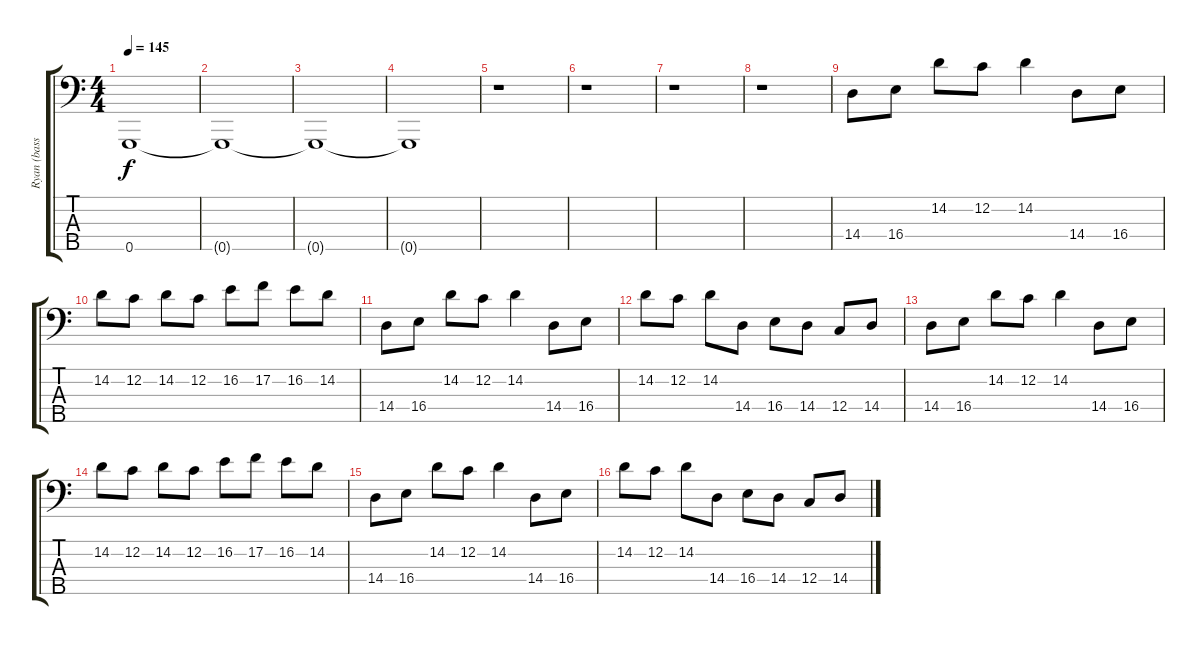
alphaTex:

\track ("Ryan (bass)" "Ryan (bass") {instrument electricbassfinger}
\staff {score tabs}
\tuning (F2 C2 G1 C1 G0) {hide}
\ts (4 4)
\tempo 145
\clef f4
\ks c
0.5.1{dy f} |
0.5{t}.1 |
0.5{t}.1 |
0.5{t}.1 |
r.1 |
r.1 |
r.1 |
r.1 |
14.4.8 16.4.8 14.2.8 12.2.8 14.2.4 14.4.8 16.4.8 |
14.2.8 12.2.8 14.2.8 12.2.8 16.2.8 17.2.8 16.2.8 14.2.8 |
14.4.8 16.4.8 14.2.8 12.2.8 14.2.4 14.4.8 16.4.8 |
14.2.8 12.2.8 14.2.8 14.4.8 16.4.8 14.4.8 12.4.8 14.4.8 |
14.4.8 16.4.8 14.2.8 12.2.8 14.2.4 14.4.8 16.4.8 |
14.2.8 12.2.8 14.2.8 12.2.8 16.2.8 17.2.8 16.2.8 14.2.8 |
14.4.8 16.4.8 14.2.8 12.2.8 14.2.4 14.4.8 16.4.8 |
14.2.8 12.2.8 14.2.8 14.4.8 16.4.8 14.4.8 12.4.8 14.4.8
